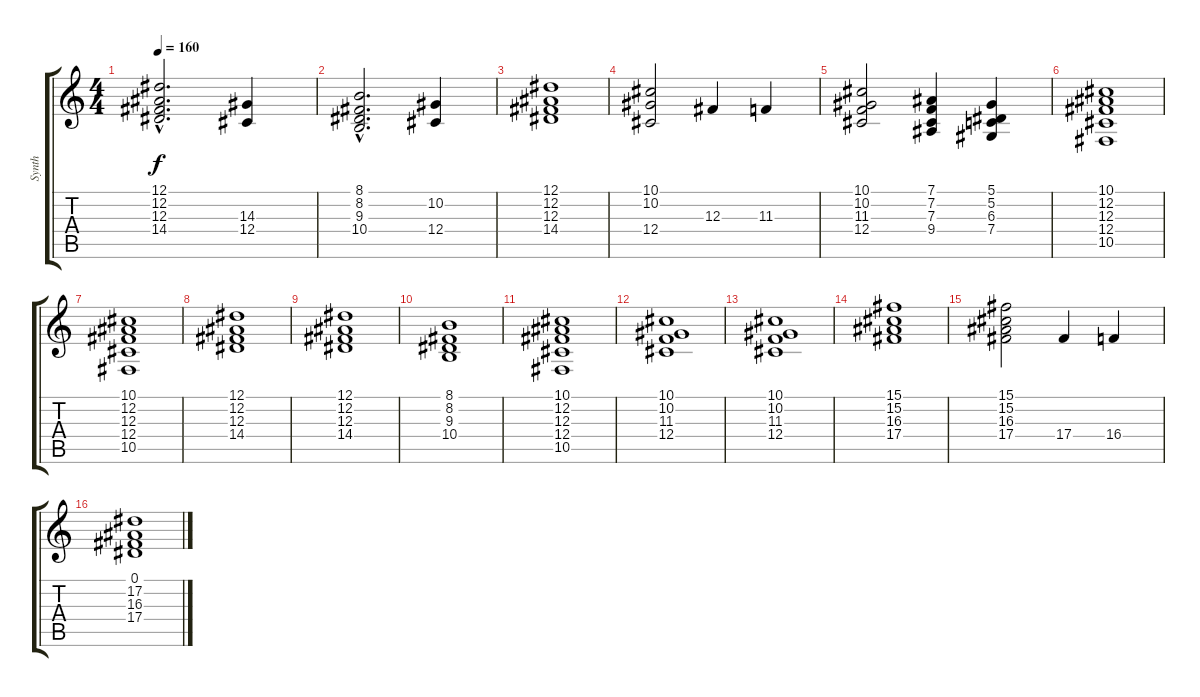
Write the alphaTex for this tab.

\track ("Synth" "Synth") {instrument stringensemble1}
\staff {score tabs}
\tuning (Eb4 Bb3 Gb3 Db3 Ab2 Eb2) {hide}
\ts (4 4)
\tempo 160
\clef g2
\ks c
(12.1{hac} 12.2{hac} 12.3{hac} 14.4{hac}).2{d dy f} (14.3 12.4).4 |
(8.1{hac} 8.2{hac} 9.3{hac} 10.4{hac}).2{d} (10.2 12.4).4 |
(12.1 12.2 12.3 14.4).1 |
(10.1 10.2 12.4).2 12.3.4 11.3.4 |
(10.1 10.2 11.3 12.4).2 (7.1 7.2 7.3 9.4).4 (5.1 5.2 6.3 7.4).4 |
(10.1 12.2 12.3 12.4 10.5).1 |
(10.1 12.2 12.3 12.4 10.5).1 |
(12.1 12.2 12.3 14.4).1 |
(12.1 12.2 12.3 14.4).1 |
(8.1 8.2 9.3 10.4).1 |
(10.1 12.2 12.3 12.4 10.5).1 |
(10.1 10.2 11.3 12.4).1 |
(10.1 10.2 11.3 12.4).1 |
(15.1 15.2 16.3 17.4).1 |
(15.1 15.2 16.3 17.4).2 17.4.4 16.4.4 |
(0.1 17.2 16.3 17.4).1
